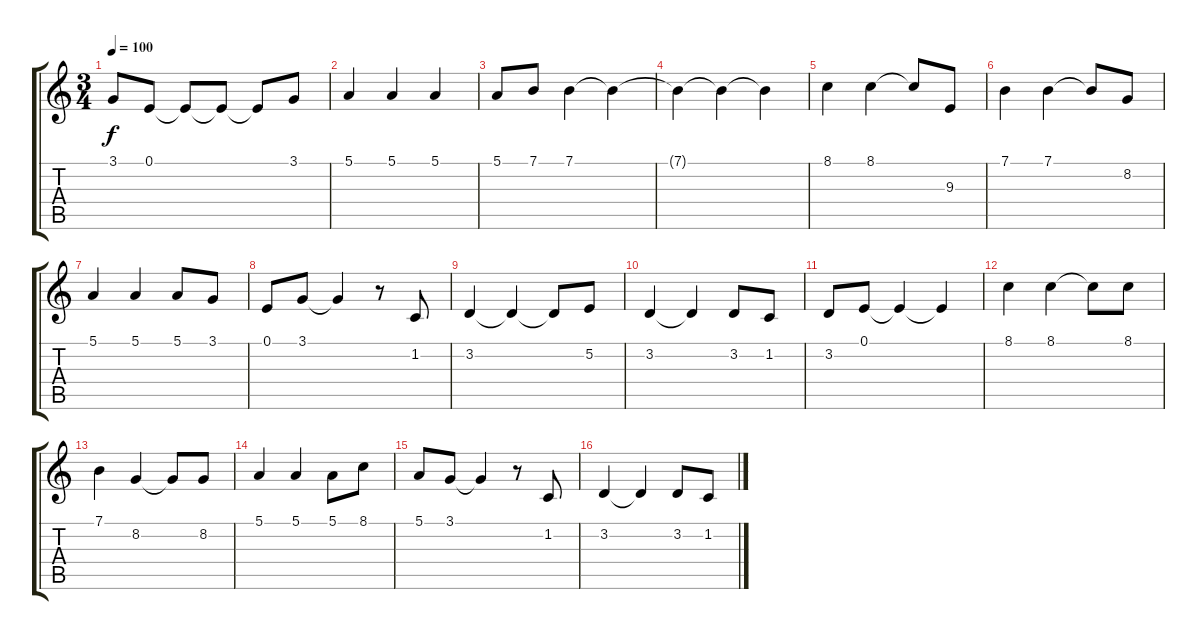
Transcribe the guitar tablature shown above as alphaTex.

\track "" {instrument electricpiano2}
\staff {score tabs}
\tuning (E4 B3 G3 D3 A2 E2) {hide}
\ts (3 4)
\tempo 100
\clef g2
\ks c
3.1.8{dy f} 0.1.8 0.1{t}.8 0.1{t}.8 0.1{t}.8 3.1.8 |
5.1.4 5.1.4 5.1.4 |
5.1.8 7.1.8 7.1.4 7.1{t}.4 |
7.1{t}.4 7.1{t}.4 7.1{t}.4 |
8.1.4 8.1.4 8.1{t}.8 9.3.8 |
7.1.4 7.1.4 7.1{t}.8 8.2.8 |
5.1.4 5.1.4 5.1.8 3.1.8 |
0.1.8 3.1.8 3.1{t}.4 r.8 1.2.8 |
3.2.4 3.2{t}.4 3.2{t}.8 5.2.8 |
3.2.4 3.2{t}.4 3.2.8 1.2.8 |
3.2.8 0.1.8 0.1{t}.4 0.1{t}.4 |
8.1.4 8.1.4 8.1{t}.8 8.1.8 |
7.1.4 8.2.4 8.2{t}.8 8.2.8 |
5.1.4 5.1.4 5.1.8 8.1.8 |
5.1.8 3.1.8 3.1{t}.4 r.8 1.2.8 |
3.2.4 3.2{t}.4 3.2.8 1.2.8
